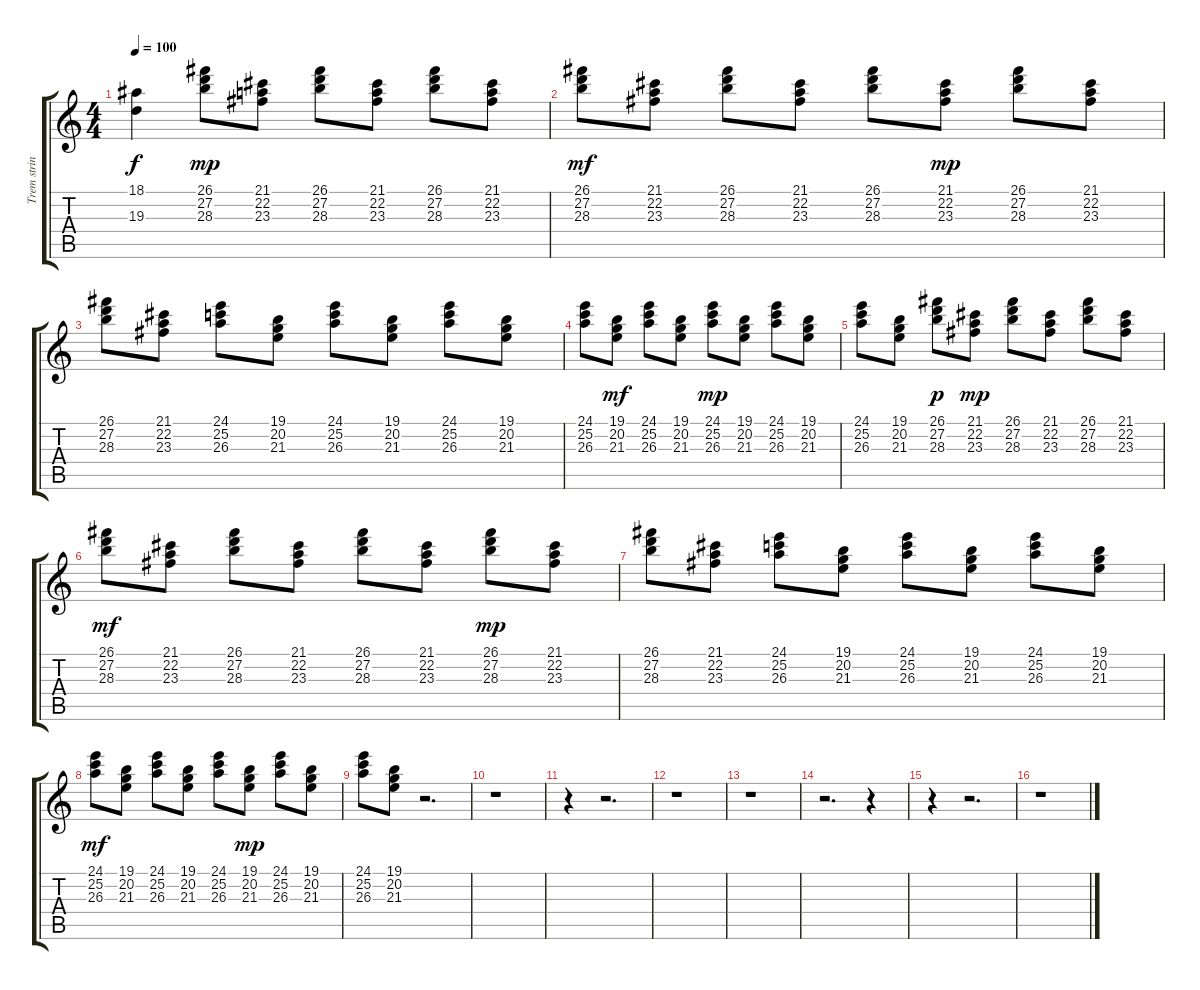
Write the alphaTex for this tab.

\track ("Trem strin" "Trem strin") {instrument tremolostrings}
\staff {score tabs}
\tuning (E4 B3 G3 D3 A2 E2) {hide}
\ts (4 4)
\tempo 100
\clef g2
\ks c
(18.1{t} 19.3{t}).4{dy f} (26.1 27.2 28.3).8{dy mp volume 16} (21.1 22.2 23.3).8 (26.1 27.2 28.3).8 (21.1 22.2 23.3).8 (26.1 27.2 28.3).8 (21.1 22.2 23.3).8 |
(26.1 27.2 28.3).8{dy mf} (21.1 22.2 23.3).8 (26.1 27.2 28.3).8 (21.1 22.2 23.3).8 (26.1 27.2 28.3).8 (21.1 22.2 23.3).8{dy mp} (26.1 27.2 28.3).8 (21.1 22.2 23.3).8 |
(26.1 27.2 28.3).8 (21.1 22.2 23.3).8 (24.1 25.2 26.3).8 (19.1 20.2 21.3).8 (24.1 25.2 26.3).8 (19.1 20.2 21.3).8 (24.1 25.2 26.3).8 (19.1 20.2 21.3).8 |
(24.1 25.2 26.3).8 (19.1 20.2 21.3).8{dy mf} (24.1 25.2 26.3).8 (19.1 20.2 21.3).8 (24.1 25.2 26.3).8{dy mp} (19.1 20.2 21.3).8 (24.1 25.2 26.3).8 (19.1 20.2 21.3).8 |
(24.1 25.2 26.3).8 (19.1 20.2 21.3).8 (26.1 27.2 28.3).8{dy p} (21.1 22.2 23.3).8{dy mp} (26.1 27.2 28.3).8 (21.1 22.2 23.3).8 (26.1 27.2 28.3).8 (21.1 22.2 23.3).8 |
(26.1 27.2 28.3).8{dy mf} (21.1 22.2 23.3).8 (26.1 27.2 28.3).8 (21.1 22.2 23.3).8 (26.1 27.2 28.3).8 (21.1 22.2 23.3).8 (26.1 27.2 28.3).8{dy mp} (21.1 22.2 23.3).8 |
(26.1 27.2 28.3).8 (21.1 22.2 23.3).8 (24.1 25.2 26.3).8 (19.1 20.2 21.3).8 (24.1 25.2 26.3).8 (19.1 20.2 21.3).8 (24.1 25.2 26.3).8 (19.1 20.2 21.3).8 |
(24.1 25.2 26.3).8{dy mf} (19.1 20.2 21.3).8 (24.1 25.2 26.3).8 (19.1 20.2 21.3).8 (24.1 25.2 26.3).8 (19.1 20.2 21.3).8{dy mp} (24.1 25.2 26.3).8 (19.1 20.2 21.3).8 |
(24.1 25.2 26.3).8 (19.1 20.2 21.3).8 r.2{d} |
r.1 |
r.4 r.2{d} |
r.1 |
r.1 |
r.2{d} r.4 |
r.4 r.2{d volume 16} |
r.1
